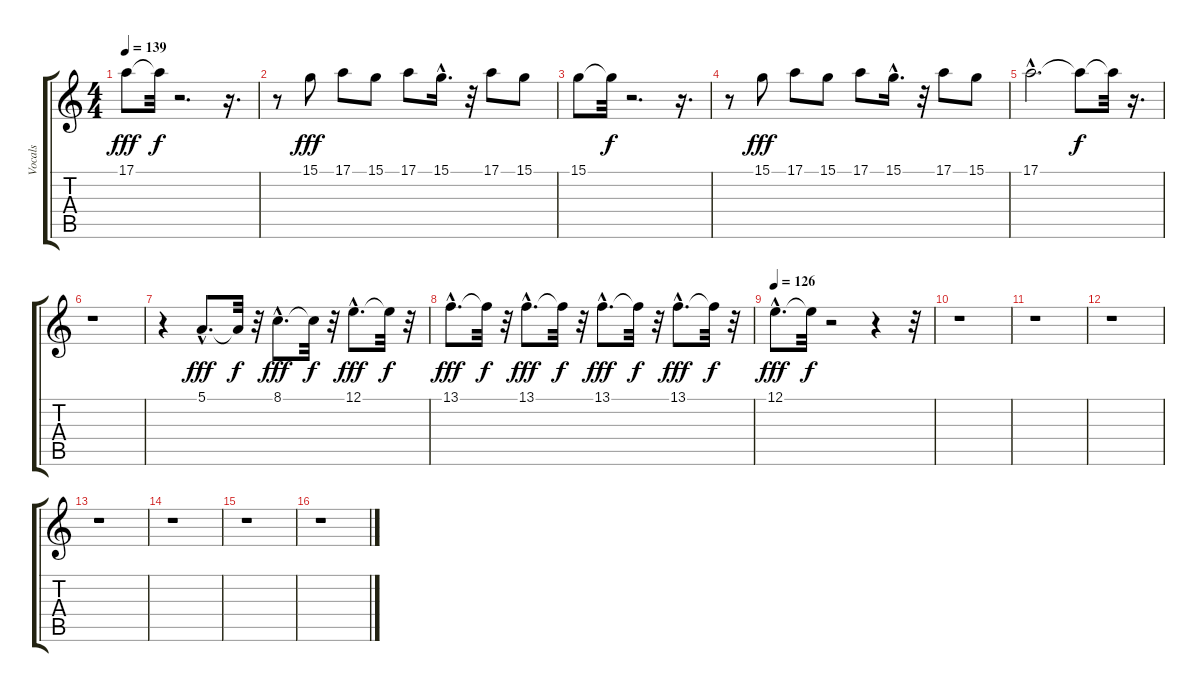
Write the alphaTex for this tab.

\track ("Vocals" "Vocals") {instrument sopranosax}
\staff {score tabs}
\tuning (E4 B3 G3 D3 A2 E2) {hide}
\ts (4 4)
\tempo 139
\clef g2
\ks c
17.1.8{dy fff} 17.1{t}.32{dy f} r.2{d} r.16{d} |
r.8 15.1.8{dy fff} 17.1.8 15.1.8 17.1.8 15.1{hac}.16{d} r.32 17.1.8 15.1.8 |
15.1.8 15.1{t}.32{dy f} r.2{d} r.16{d} |
r.8 15.1.8{dy fff} 17.1.8 15.1.8 17.1.8 15.1{hac}.16{d} r.32 17.1.8 15.1.8 |
17.1{hac}.2{d} 17.1{t}.8{dy f} 17.1{t}.32 r.16{d} |
r.1 |
r.4 5.1{hac}.8{d dy fff} 5.1{t}.32{dy f} r.32 8.1{hac}.8{d dy fff} 8.1{t}.32{dy f} r.32 12.1{hac}.8{d dy fff} 12.1{t}.32{dy f} r.32 |
13.1{hac}.8{d dy fff} 13.1{t}.32{dy f} r.32 13.1{hac}.8{d dy fff} 13.1{t}.32{dy f} r.32 13.1{hac}.8{d dy fff} 13.1{t}.32{dy f} r.32 13.1{hac}.8{d dy fff} 13.1{t}.32{dy f} r.32 |
\tempo 126
12.1{hac}.8{d dy fff} 12.1{t}.32{dy f} r.2 r.4 r.32 |
r.1 |
r.1 |
r.1 |
r.1 |
r.1 |
r.1 |
r.1
